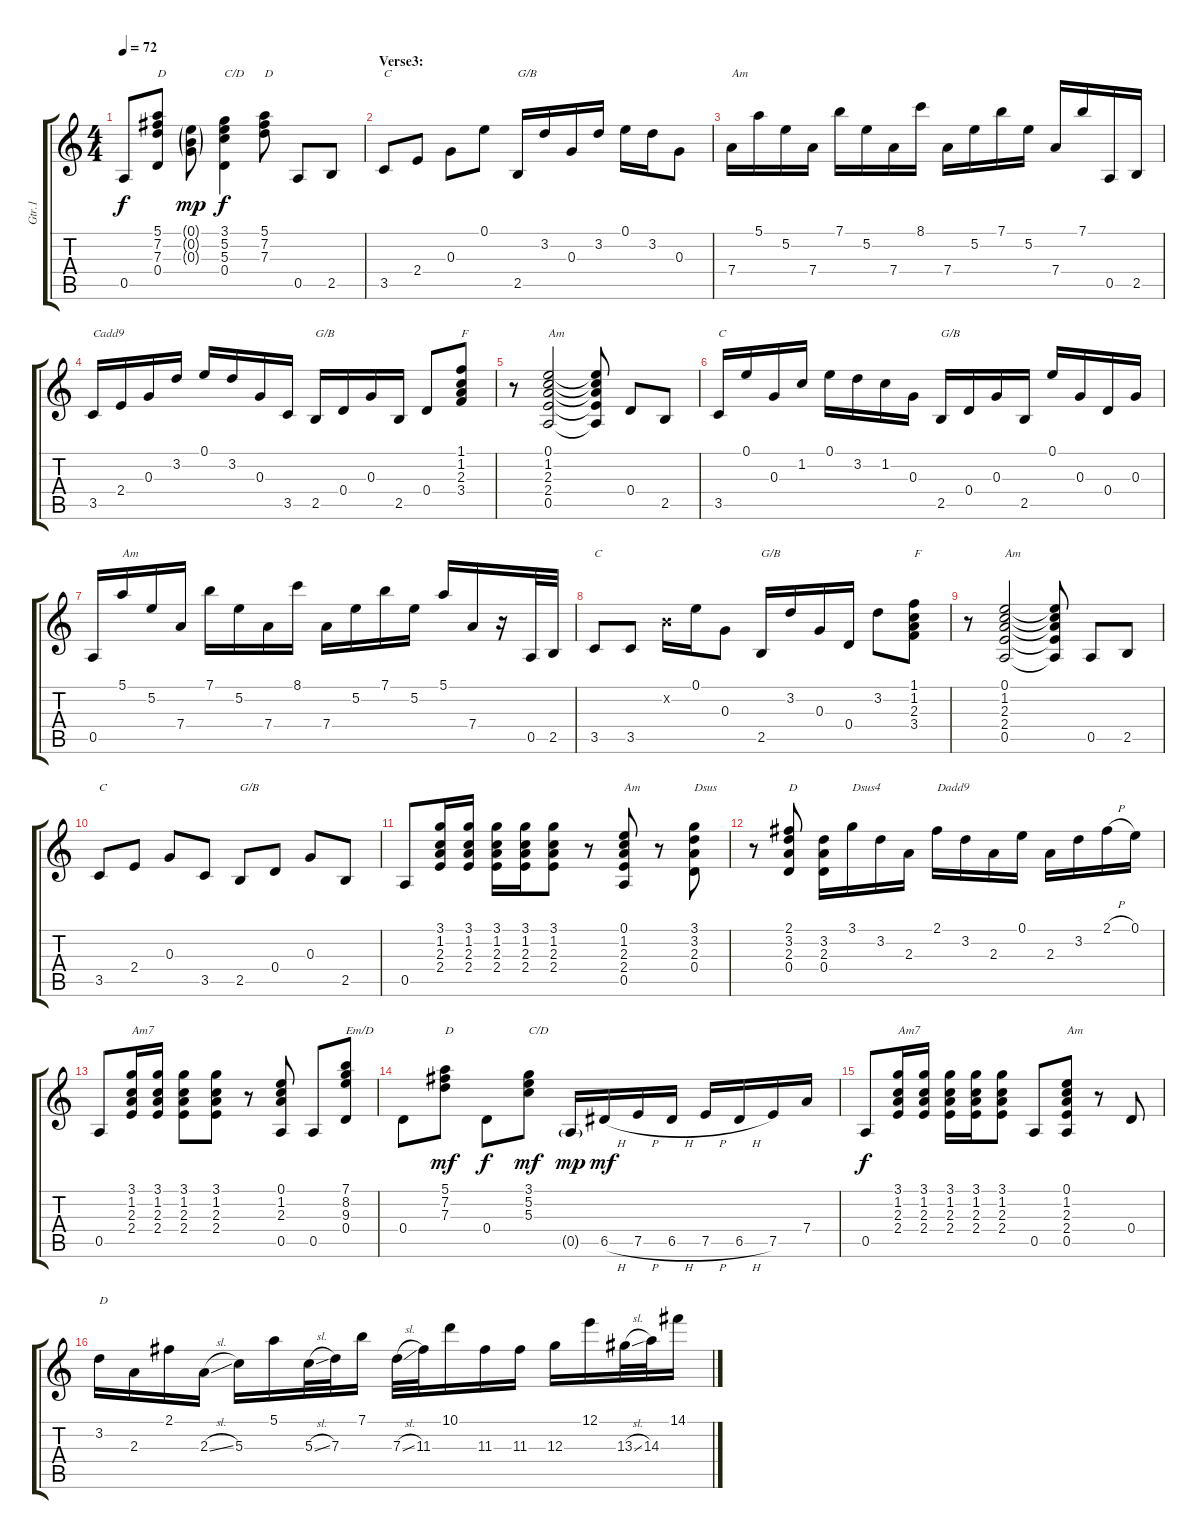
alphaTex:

\track ("Gtr.1" "Gtr.1") {instrument electricguitarclean}
\staff {score tabs}
\tuning (E4 B3 G3 D3 A2 E2) {hide}
\ts (4 4)
\tempo 72
\clef g2
\ks c
0.5.8{dy f} (5.1 7.2 7.3 0.4).8{txt "D"} (0.1{g} 0.2{g} 0.3{g}).8{dy mp} (3.1 5.2 5.3 0.4).4{txt "C/D" dy f} (5.1 7.2 7.3).8{txt "D"} 0.5.8 2.5.8 |
\section ("" "Verse3:")
3.5.8{txt "C"} 2.4.8 0.3.8 0.1.8 2.5.16{txt "G/B"} 3.2.16 0.3.16 3.2.16 0.1.16 3.2.16 0.3.8 |
7.4.16{txt "Am"} 5.1.16 5.2.16 7.4.16 7.1.16 5.2.16 7.4.16 8.1.16 7.4.16 5.2.16 7.1.16 5.2.16 7.4.16 7.1.16 0.5.16 2.5.16 |
3.5.16{txt "Cadd9"} 2.4.16 0.3.16 3.2.16 0.1.16 3.2.16 0.3.16 3.5.16 2.5.16{txt "G/B"} 0.4.16 0.3.16 2.5.16 0.4.8 (1.1 1.2 2.3 3.4).8{txt "F"} |
r.8 (0.1 1.2 2.3 2.4 0.5).2{txt "Am"} (0.1{t} 1.2{t} 2.3{t} 2.4{t} 0.5{t}).8 0.4.8 2.5.8 |
3.5.16{txt "C"} 0.1.16 0.3.16 1.2.16 0.1.16 3.2.16 1.2.16 0.3.16 2.5.16{txt "G/B"} 0.4.16 0.3.16 2.5.16 0.1.16 0.3.16 0.4.16 0.3.16 |
0.5.16 5.1.16{txt "Am"} 5.2.16 7.4.16 7.1.16 5.2.16 7.4.16 8.1.16 7.4.16 5.2.16 7.1.16 5.2.16 5.1.16 7.4.16 r.16 0.5.32 2.5.32 |
3.5.8{txt "C"} 3.5.8 0.2{x}.16 0.1.16 0.3.8 2.5.16{txt "G/B"} 3.2.16 0.3.16 0.4.16 3.2.8 (1.1 1.2 2.3 3.4).8{txt "F"} |
r.8 (0.1 1.2 2.3 2.4 0.5).2{txt "Am"} (0.1{t} 1.2{t} 2.3{t} 2.4{t} 0.5{t}).8 0.5.8 2.5.8 |
3.5.8{txt "C"} 2.4.8 0.3.8 3.5.8 2.5.8{txt "G/B"} 0.4.8 0.3.8 2.5.8 |
0.5.8 (3.1 1.2 2.3 2.4).16 (3.1 1.2 2.3 2.4).16 (3.1 1.2 2.3 2.4).16 (3.1 1.2 2.3 2.4).16 (3.1 1.2 2.3 2.4).8 r.8 (0.1 1.2 2.3 2.4 0.5).8{txt "Am"} r.8 (3.1 3.2 2.3 0.4).8{txt "Dsus"} |
r.8 (2.1 3.2 2.3 0.4).8{txt "D"} (3.2 2.3 0.4).16 3.1.16{txt "Dsus4"} 3.2.16 2.3.16 2.1.16{txt "Dadd9"} 3.2.16 2.3.16 0.1.16 2.3.16 3.2.16 2.1{h}.16 0.1.16 |
0.5.8 (3.1 1.2 2.3 2.4).16{txt "Am7"} (3.1 1.2 2.3 2.4).16 (3.1 1.2 2.3 2.4).8 (3.1 1.2 2.3 2.4).8 r.8 (0.1 1.2 2.3 0.5).8 0.5.8 (7.1 8.2 9.3 0.4).8{txt "Em/D"} |
0.4.8 (5.1 7.2 7.3).8{txt "D" dy mf} 0.4.8{dy f} (3.1 5.2 5.3).8{txt "C/D" dy mf} 0.5{g}.16{dy mp} 6.5{h}.16{dy mf} 7.5{h}.16 6.5{h}.16 7.5{h}.16 6.5{h}.16 7.5.16 7.4.16 |
0.5.8{dy f} (3.1 1.2 2.3 2.4).16{txt "Am7"} (3.1 1.2 2.3 2.4).16 (3.1 1.2 2.3 2.4).16 (3.1 1.2 2.3 2.4).16 (3.1 1.2 2.3 2.4).8 0.5.8 (0.1 1.2 2.3 2.4 0.5).8{txt "Am"} r.8 0.4.8 |
3.2.16{txt "D"} 2.3.16 2.1.16 2.3{sl}.16 5.3.16 5.1.16 5.3{sl}.32 7.3.32 7.1.16 7.3{sl}.32 11.3.32 10.1.16 11.3.16 11.3.16 12.3.16 12.1.16 13.3{sl}.32 14.3.32 14.1.16
